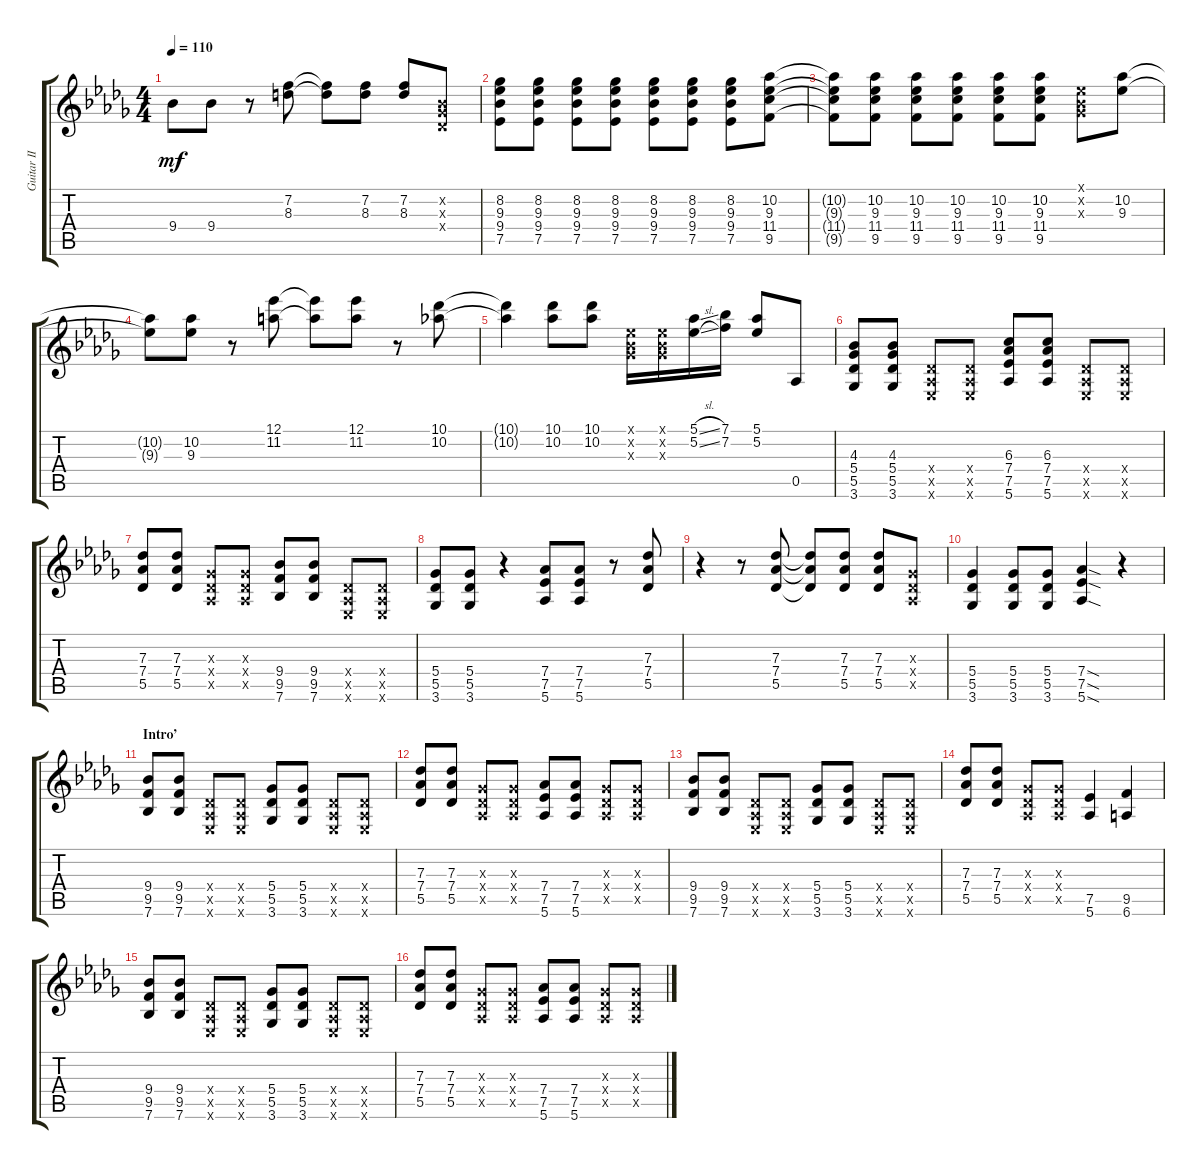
\track ("Guitar Ⅱ" "Guitar Ⅱ") {instrument overdrivenguitar}
\staff {score tabs}
\tuning (Eb4 Bb3 Gb3 Db3 Ab2 Eb2) {hide}
\ts (4 4)
\tempo 110
\clef g2
\ks db
9.4{t}.8{dy mf} 9.4.8 r.8 (7.2 8.3).8 (7.2{t} 8.3{t}).8 (7.2 8.3).8 (7.2 8.3).8 (0.2{x} 0.3{x} 0.4{x}).8 |
(8.2 9.3 9.4 7.5).8 (8.2 9.3 9.4 7.5).8 (8.2 9.3 9.4 7.5).8 (8.2 9.3 9.4 7.5).8 (8.2 9.3 9.4 7.5).8 (8.2 9.3 9.4 7.5).8 (8.2 9.3 9.4 7.5).8 (10.2 9.3 11.4 9.5).8 |
(10.2{t} 9.3{t} 11.4{t} 9.5{t}).8 (10.2 9.3 11.4 9.5).8 (10.2 9.3 11.4 9.5).8 (10.2 9.3 11.4 9.5).8 (10.2 9.3 11.4 9.5).8 (10.2 9.3 11.4 9.5).8 (0.1{x} 0.2{x} 0.3{x}).8 (10.2 9.3).8 |
(10.2{t} 9.3{t}).8 (10.2 9.3).8 r.8 (12.1 11.2).8 (12.1{t} 11.2{t}).8 (12.1 11.2).8 r.8 (10.1 10.2).8 |
(10.1{t} 10.2{t}).4 (10.1 10.2).8 (10.1 10.2).8 (0.1{x} 0.2{x} 0.3{x}).16 (0.1{x} 0.2{x} 0.3{x}).16 (5.1{sl} 5.2{sl}).16 (7.1 7.2).16 (5.1 5.2).8 0.5.8 |
(4.3 5.4 5.5 3.6).8 (4.3 5.4 5.5 3.6).8 (0.4{x} 0.5{x} 0.6{x}).8 (0.4{x} 0.5{x} 0.6{x}).8 (6.3 7.4 7.5 5.6).8 (6.3 7.4 7.5 5.6).8 (0.4{x} 0.5{x} 0.6{x}).8 (0.4{x} 0.5{x} 0.6{x}).8 |
(7.3 7.4 5.5).8 (7.3 7.4 5.5).8 (0.3{x} 0.4{x} 0.5{x}).8 (0.3{x} 0.4{x} 0.5{x}).8 (9.4 9.5 7.6).8 (9.4 9.5 7.6).8 (0.4{x} 0.5{x} 0.6{x}).8 (0.4{x} 0.5{x} 0.6{x}).8 |
(5.4 5.5 3.6).8 (5.4 5.5 3.6).8 r.4 (7.4 7.5 5.6).8 (7.4 7.5 5.6).8 r.8 (7.3 7.4 5.5).8 |
r.4 r.8 (7.3 7.4 5.5).8 (7.3{t} 7.4{t} 5.5{t}).8 (7.3 7.4 5.5).8 (7.3 7.4 5.5).8 (0.3{x} 0.4{x} 0.5{x}).8 |
(5.4 5.5 3.6).4 (5.4 5.5 3.6).8 (5.4 5.5 3.6).8 (7.4{sod} 7.5{sod} 5.6{sod}).4 r.4 |
\section ("" "Intro’")
(9.4 9.5 7.6).8 (9.4 9.5 7.6).8 (0.4{x} 0.5{x} 0.6{x}).8 (0.4{x} 0.5{x} 0.6{x}).8 (5.4 5.5 3.6).8 (5.4 5.5 3.6).8 (0.4{x} 0.5{x} 0.6{x}).8 (0.4{x} 0.5{x} 0.6{x}).8 |
(7.3 7.4 5.5).8 (7.3 7.4 5.5).8 (0.3{x} 0.4{x} 0.5{x}).8 (0.3{x} 0.4{x} 0.5{x}).8 (7.4 7.5 5.6).8 (7.4 7.5 5.6).8 (0.3{x} 0.4{x} 0.5{x}).8 (0.3{x} 0.4{x} 0.5{x}).8 |
(9.4 9.5 7.6).8 (9.4 9.5 7.6).8 (0.4{x} 0.5{x} 0.6{x}).8 (0.4{x} 0.5{x} 0.6{x}).8 (5.4 5.5 3.6).8 (5.4 5.5 3.6).8 (0.4{x} 0.5{x} 0.6{x}).8 (0.4{x} 0.5{x} 0.6{x}).8 |
(7.3 7.4 5.5).8 (7.3 7.4 5.5).8 (0.3{x} 0.4{x} 0.5{x}).8 (0.3{x} 0.4{x} 0.5{x}).8 (7.5 5.6).4 (9.5 6.6).4 |
(9.4 9.5 7.6).8 (9.4 9.5 7.6).8 (0.4{x} 0.5{x} 0.6{x}).8 (0.4{x} 0.5{x} 0.6{x}).8 (5.4 5.5 3.6).8 (5.4 5.5 3.6).8 (0.4{x} 0.5{x} 0.6{x}).8 (0.4{x} 0.5{x} 0.6{x}).8 |
(7.3 7.4 5.5).8 (7.3 7.4 5.5).8 (0.3{x} 0.4{x} 0.5{x}).8 (0.3{x} 0.4{x} 0.5{x}).8 (7.4 7.5 5.6).8 (7.4 7.5 5.6).8 (0.3{x} 0.4{x} 0.5{x}).8 (0.3{x} 0.4{x} 0.5{x}).8
